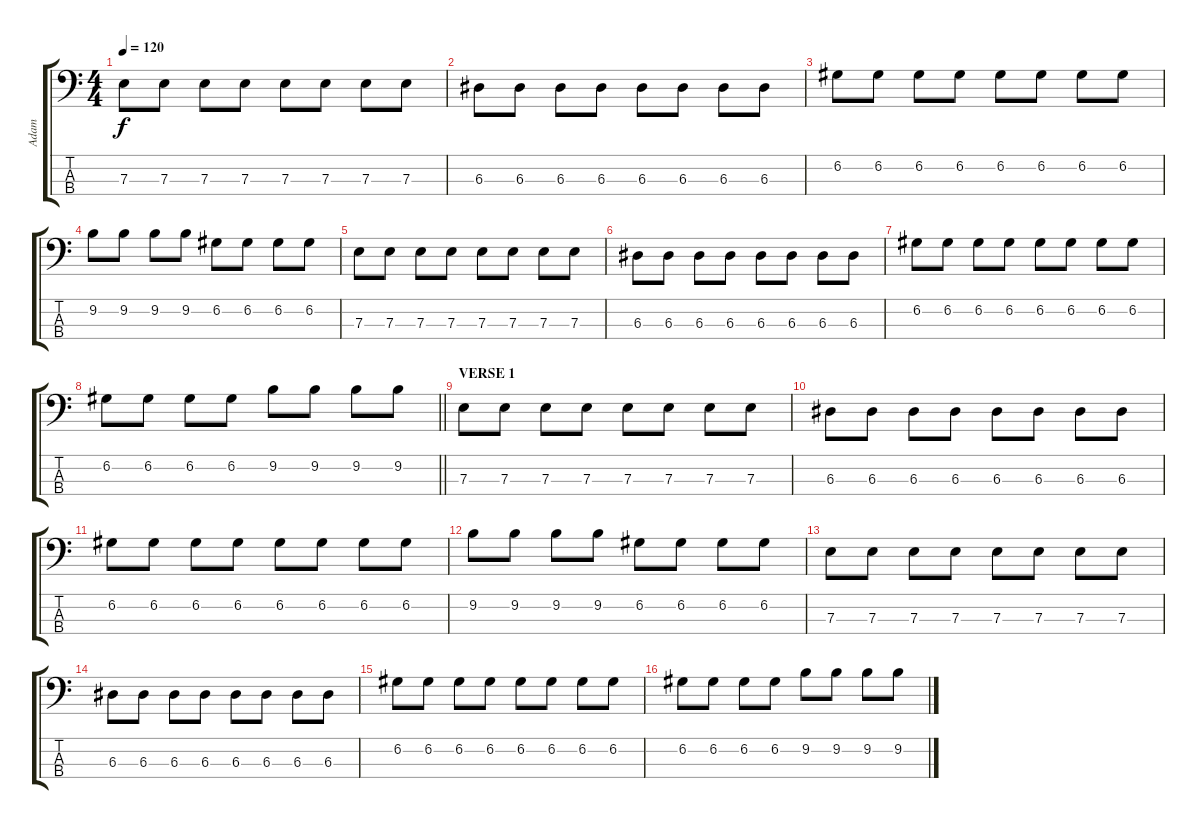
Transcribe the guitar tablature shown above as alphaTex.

\track ("Adam" "Adam") {instrument electricbassfinger}
\staff {score tabs}
\tuning (G2 D2 A1 E1) {hide}
\ts (4 4)
\tempo 120
\clef f4
\ks c
7.3.8{dy f} 7.3.8 7.3.8 7.3.8 7.3.8 7.3.8 7.3.8 7.3.8 |
6.3.8 6.3.8 6.3.8 6.3.8 6.3.8 6.3.8 6.3.8 6.3.8 |
6.2.8 6.2.8 6.2.8 6.2.8 6.2.8 6.2.8 6.2.8 6.2.8 |
9.2.8 9.2.8 9.2.8 9.2.8 6.2.8 6.2.8 6.2.8 6.2.8 |
7.3.8 7.3.8 7.3.8 7.3.8 7.3.8 7.3.8 7.3.8 7.3.8 |
6.3.8 6.3.8 6.3.8 6.3.8 6.3.8 6.3.8 6.3.8 6.3.8 |
6.2.8 6.2.8 6.2.8 6.2.8 6.2.8 6.2.8 6.2.8 6.2.8 |
\barLineRight lightlight
6.2.8 6.2.8 6.2.8 6.2.8 9.2.8 9.2.8 9.2.8 9.2.8 |
\section ("" "VERSE 1")
7.3.8 7.3.8 7.3.8 7.3.8 7.3.8 7.3.8 7.3.8 7.3.8 |
6.3.8 6.3.8 6.3.8 6.3.8 6.3.8 6.3.8 6.3.8 6.3.8 |
6.2.8 6.2.8 6.2.8 6.2.8 6.2.8 6.2.8 6.2.8 6.2.8 |
9.2.8 9.2.8 9.2.8 9.2.8 6.2.8 6.2.8 6.2.8 6.2.8 |
7.3.8 7.3.8 7.3.8 7.3.8 7.3.8 7.3.8 7.3.8 7.3.8 |
6.3.8 6.3.8 6.3.8 6.3.8 6.3.8 6.3.8 6.3.8 6.3.8 |
6.2.8 6.2.8 6.2.8 6.2.8 6.2.8 6.2.8 6.2.8 6.2.8 |
6.2.8 6.2.8 6.2.8 6.2.8 9.2.8 9.2.8 9.2.8 9.2.8
